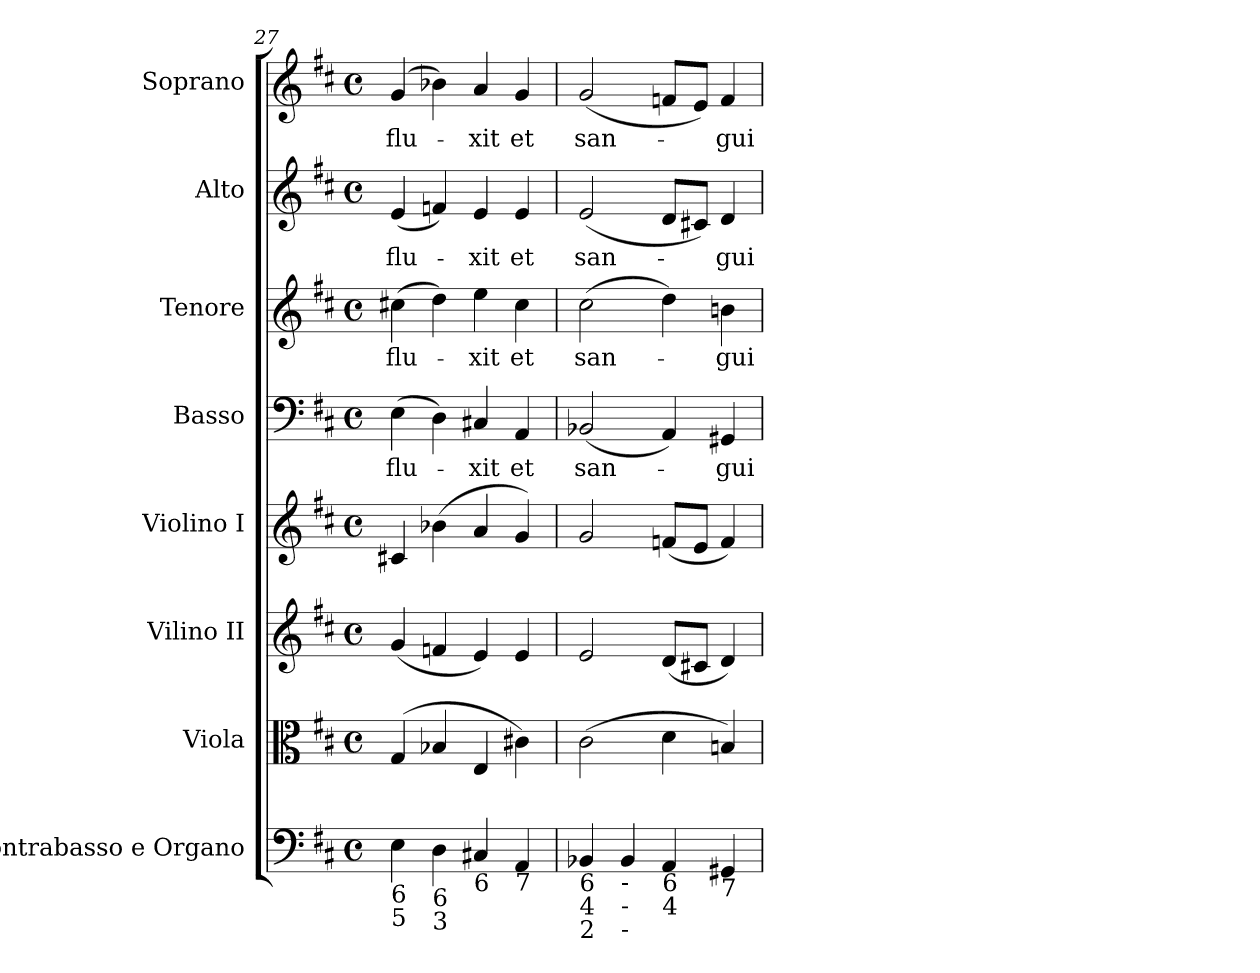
**kern	**kern	**kern	**kern	**kern	**text	**kern	**text	**kern	**text	**kern	**text
*part8	*part7	*part6	*part5	*part4	*part4	*part3	*part3	*part2	*part2	*part1	*part1
*staff8	*staff7	*staff6	*staff5	*staff4	*staff4	*staff3	*staff3	*staff2	*staff2	*staff1	*staff1
*I"Contrabasso e Organo	*I"Viola	*I"Vilino II	*I"Violino I	*I"Basso	*	*I"Tenore	*	*I"Alto	*	*I"Soprano	*
*I'Cb. e Org.	*I'Vla.	*I'Vl. II	*I'Vl. I	*I'B	*	*I'T	*	*I'A	*	*I'S	*
*clefF4	*clefC3	*clefG2	*clefG2	*clefF4	*	*clefG2	*	*clefG2	*	*clefG2	*
*k[f#c#]	*k[f#c#]	*k[f#c#]	*k[f#c#]	*k[f#c#]	*	*k[f#c#]	*	*k[f#c#]	*	*k[f#c#]	*
*D:	*D:	*D:	*D:	*D:	*	*D:	*	*D:	*	*D:	*
*M4/4	*M4/4	*M4/4	*M4/4	*M4/4	*	*M4/4	*	*M4/4	*	*M4/4	*
*met(c)	*met(c)	*met(c)	*met(c)	*met(c)	*	*met(c)	*	*met(c)	*	*met(c)	*
=27	=27	=27	=27	=27	=27	=27	=27	=27	=27	=27	=27
!LO:TX:b:t=6\n5	!	!	!	!	!	!	!	!	!	!	!
!	!	!	!	!	!LO:LY:b	!	!LO:LY:b	!	!LO:LY:b	!	!LO:LY:b
4E\	(4G/	(<4g/	4c#X/	(>4E\	flu-	(>4cc#X\	flu-	(<4e/	flu-	(4g/	flu-
!LO:TX:b:t=6\n3	!	!	!	!	!	!	!	!	!	!	!
4D\	4B-X/	4fn/	(>4b-X\	4D\)	.	4dd\)	.	4fn/)	.	4b-X\)	.
!LO:TX:b:t=6	!	!	!	!	!	!	!	!	!	!	!
!	!	!	!	!	!LO:LY:b	!	!LO:LY:b	!	!LO:LY:b	!	!LO:LY:b
4C#X/	4E/	4e/)	4a/	4C#X/	-xit	4ee\	-xit	4e/	-xit	4a/	-xit
!LO:TX:b:t=7	!	!	!	!	!	!	!	!	!	!	!
!	!	!	!	!	!LO:LY:b	!	!LO:LY:b	!	!LO:LY:b	!	!LO:LY:b
4AA/	4c#X\)	4e/	4g/)	4AA/	et	4cc#\	et	4e/	et	4g/	et
=28	=28	=28	=28	=28	=28	=28	=28	=28	=28	=28	=28
!LO:TX:b:t=6\n4\n2	!	!	!	!	!	!	!	!	!	!	!
!	!	!	!	!	!LO:LY:b	!	!LO:LY:b	!	!LO:LY:b	!	!LO:LY:b
4BB-X/	(>2c#\	2e/	2g/	(<2BB-X/	san-	(>2cc#\	san-	(<2e/	san-	(<2g/	san-
!LO:TX:b:t=-\n-\n-	!	!	!	!	!	!	!	!	!	!	!
4BB-/	.	.	.	.	.	.	.	.	.	.	.
!LO:TX:b:t=6\n4	!	!	!	!	!	!	!	!	!	!	!
4AA/	4d\	(<8d/L	(<8fn/L	4AA/)	.	4dd\)	.	8d/L	.	8fn/L	.
.	.	8c#X/J	8e/J	.	.	.	.	8c#X/J)	.	8e/J)	.
!LO:TX:b:t=7	!	!	!	!	!	!	!	!	!	!	!
!	!	!	!	!	!LO:LY:b	!	!LO:LY:b	!	!LO:LY:b	!	!LO:LY:b
4GG#X/	4Bn/)	4d/)	4f/)	4GG#X/	-gui	4bn\	-gui	4d/	-gui	4f/	-gui
=	=	=	=	=	=	=	=	=	=	=	=
*-	*-	*-	*-	*-	*-	*-	*-	*-	*-	*-	*-
